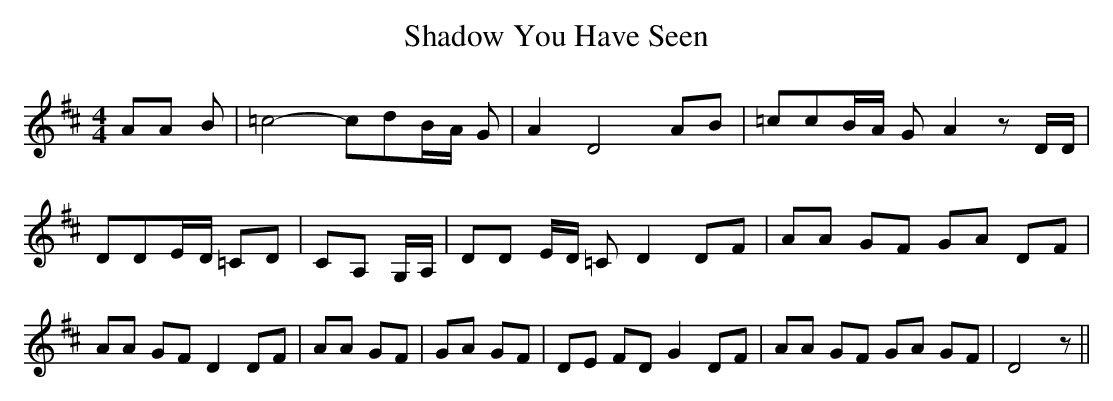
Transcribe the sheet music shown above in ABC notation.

X:1
T:Shadow You Have Seen
M:4/4
L:1/8
K:D
 AA B| =c4- cdB/2-A/2 G| A2 D4 AB| =ccB/2-A/2 G A2 z D/2D/2| DDE/2-D/2 =CD|\
 CA, G,/2A,/2| DD E/2D/2 =C D2 DF| AA GF GA DF| AA GF D2 DF| AA GF|\
 GA GF| DE FD G2 DF| AA GF GA GF| D4 z||
